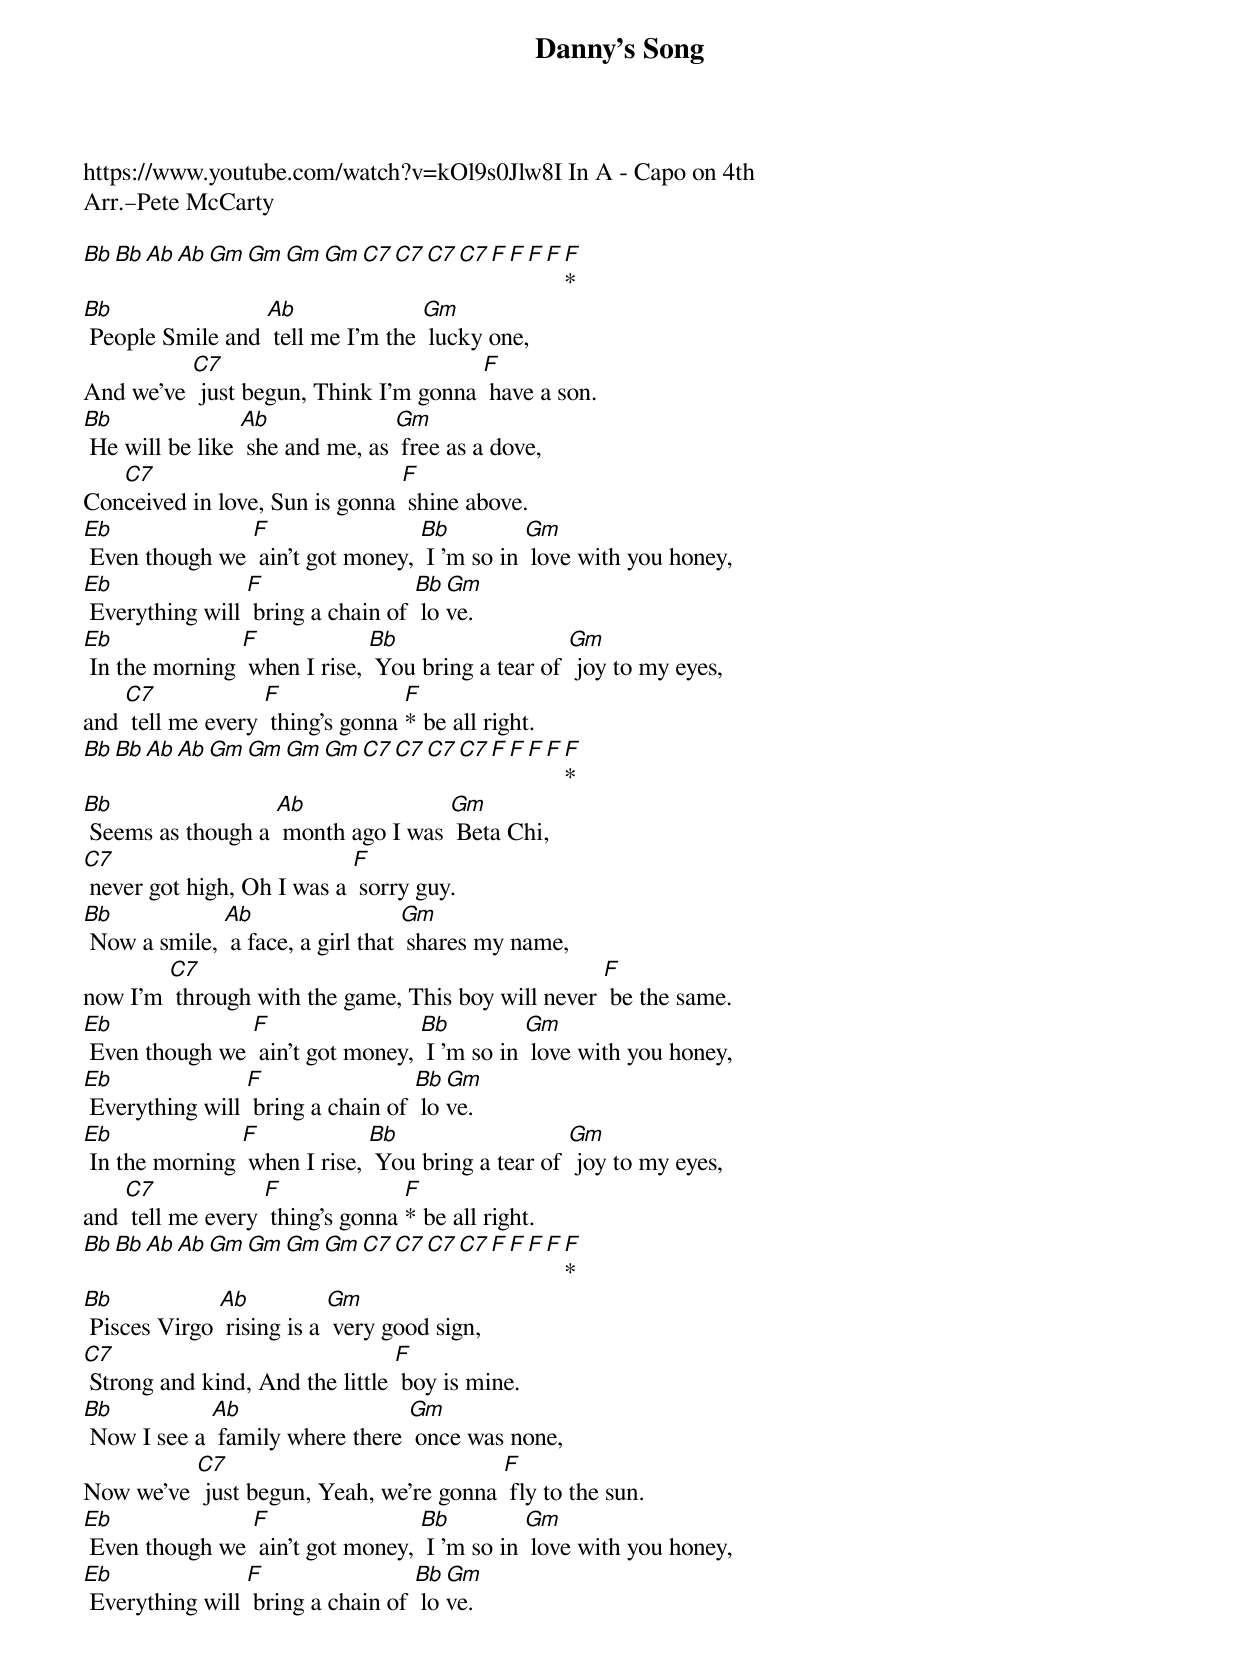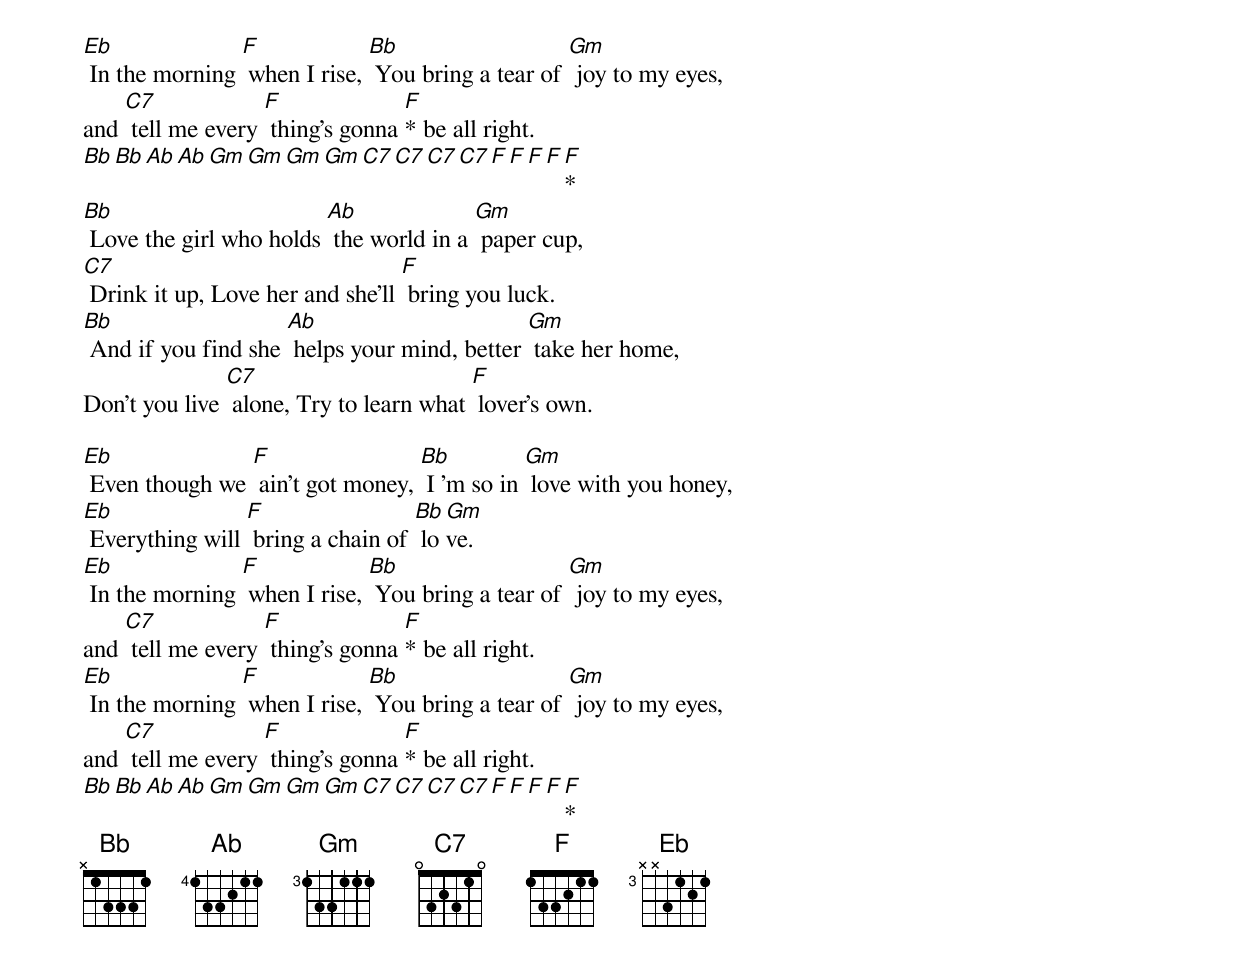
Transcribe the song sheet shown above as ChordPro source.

{t:Danny’s Song}
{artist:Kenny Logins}
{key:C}
https://www.youtube.com/watch?v=kOl9s0Jlw8I In A - Capo on 4th
Arr.–Pete McCarty

[Bb][Bb][Ab][Ab][Gm][Gm][Gm][Gm][C7][C7][C7][C7][F][F][F][F][F]*
{c: }
[Bb] People Smile and [Ab] tell me I'm the [Gm] lucky one,
And we've [C7] just begun, Think I'm gonna [F] have a son.
[Bb] He will be like [Ab] she and me, as [Gm] free as a dove,
Con[C7]ceived in love, Sun is gonna [F] shine above.
{c: }
[Eb] Even though we [F] ain't got money, [Bb] I 'm so in [Gm] love with you honey,
[Eb] Everything will [F] bring a chain of [Bb] lo[Gm]ve.
[Eb] In the morning [F] when I rise, [Bb] You bring a tear of [Gm] joy to my eyes,
and [C7] tell me every [F] thing's gonna [F]* be all right.
[Bb][Bb][Ab][Ab][Gm][Gm][Gm][Gm][C7][C7][C7][C7][F][F][F][F][F]*
{c: }
[Bb] Seems as though a [Ab] month ago I was [Gm] Beta Chi,
[C7] never got high, Oh I was a [F] sorry guy.
[Bb] Now a smile, [Ab] a face, a girl that [Gm] shares my name,
now I'm [C7] through with the game, This boy will never [F] be the same.
{c: }
[Eb] Even though we [F] ain't got money, [Bb] I 'm so in [Gm] love with you honey,
[Eb] Everything will [F] bring a chain of [Bb] lo[Gm]ve.
[Eb] In the morning [F] when I rise, [Bb] You bring a tear of [Gm] joy to my eyes,
and [C7] tell me every [F] thing's gonna [F]* be all right.
[Bb][Bb][Ab][Ab][Gm][Gm][Gm][Gm][C7][C7][C7][C7][F][F][F][F][F]*
{c: }
[Bb] Pisces Virgo [Ab] rising is a [Gm] very good sign,
[C7] Strong and kind, And the little [F] boy is mine.
[Bb] Now I see a [Ab] family where there [Gm] once was none,
Now we've [C7] just begun, Yeah, we're gonna [F] fly to the sun.
{c: }
[Eb] Even though we [F] ain't got money, [Bb] I 'm so in [Gm] love with you honey,
[Eb] Everything will [F] bring a chain of [Bb] lo[Gm]ve.
[Eb] In the morning [F] when I rise, [Bb] You bring a tear of [Gm] joy to my eyes,
and [C7] tell me every [F] thing's gonna [F]* be all right.
[Bb][Bb][Ab][Ab][Gm][Gm][Gm][Gm][C7][C7][C7][C7][F][F][F][F][F]*
{c: }
[Bb] Love the girl who holds [Ab] the world in a [Gm] paper cup,
[C7] Drink it up, Love her and she'll [F] bring you luck.
[Bb] And if you find she [Ab] helps your mind, better [Gm] take her home,
Don't you live [C7] alone, Try to learn what [F] lover's own.

[Eb] Even though we [F] ain't got money, [Bb] I 'm so in [Gm] love with you honey,
[Eb] Everything will [F] bring a chain of [Bb] lo[Gm]ve.
[Eb] In the morning [F] when I rise, [Bb] You bring a tear of [Gm] joy to my eyes,
and [C7] tell me every [F] thing's gonna [F]* be all right.
[Eb] In the morning [F] when I rise, [Bb] You bring a tear of [Gm] joy to my eyes,
and [C7] tell me every [F] thing's gonna [F]* be all right.
[Bb][Bb][Ab][Ab][Gm][Gm][Gm][Gm][C7][C7][C7][C7][F][F][F][F][F]*
